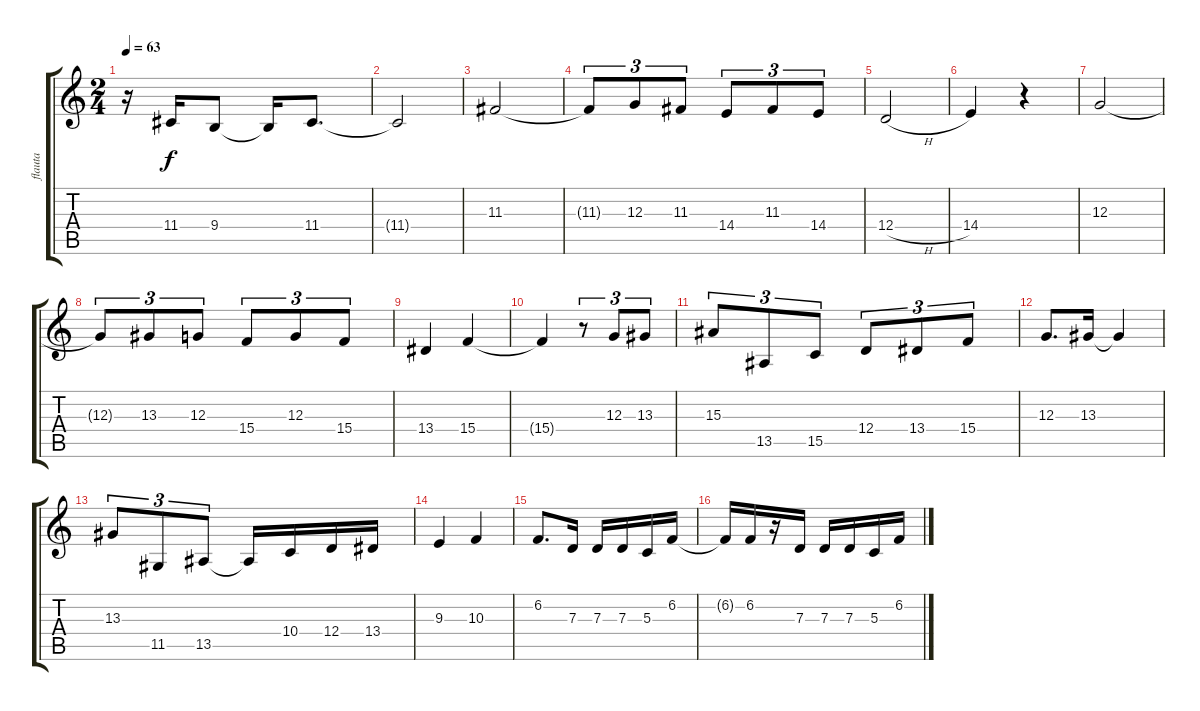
\track ("flauta" "flauta") {instrument flute}
\staff {score tabs}
\tuning (E4 B3 G3 D3 A2 E2) {hide}
\ts (2 4)
\tempo 63
\clef g2
\ks c
r.16{dy f} 11.4.16 9.4.8 9.4{t}.16 11.4.8{d} |
11.4{t}.2 |
11.3.2 |
11.3{t}.8{tu (3 2)} 12.3.8{tu (3 2)} 11.3.8{tu (3 2)} 14.4.8{tu (3 2)} 11.3.8{tu (3 2)} 14.4.8{tu (3 2)} |
12.4{h}.2 |
14.4.4 r.4 |
12.3.2 |
12.3{t}.8{tu (3 2)} 13.3.8{tu (3 2)} 12.3.8{tu (3 2)} 15.4.8{tu (3 2)} 12.3.8{tu (3 2)} 15.4.8{tu (3 2)} |
13.4.4 15.4.4 |
15.4{t}.4 r.8{tu (3 2)} 12.3.8{tu (3 2)} 13.3.8{tu (3 2)} |
15.3.8{tu (3 2)} 13.5.8{tu (3 2)} 15.5.8{tu (3 2)} 12.4.8{tu (3 2)} 13.4.8{tu (3 2)} 15.4.8{tu (3 2)} |
12.3.8{d} 13.3.16 13.3{t}.4 |
13.3.8{tu (3 2)} 11.5.8{tu (3 2)} 13.5.8{tu (3 2)} 13.5{t}.16 10.4.16 12.4.16 13.4.16 |
9.3.4 10.3.4 |
6.2.8{d} 7.3.16 7.3.16 7.3.16 5.3.16 6.2.16 |
6.2{t}.16 6.2.16 r.16 7.3.16 7.3.16 7.3.16 5.3.16 6.2.16
